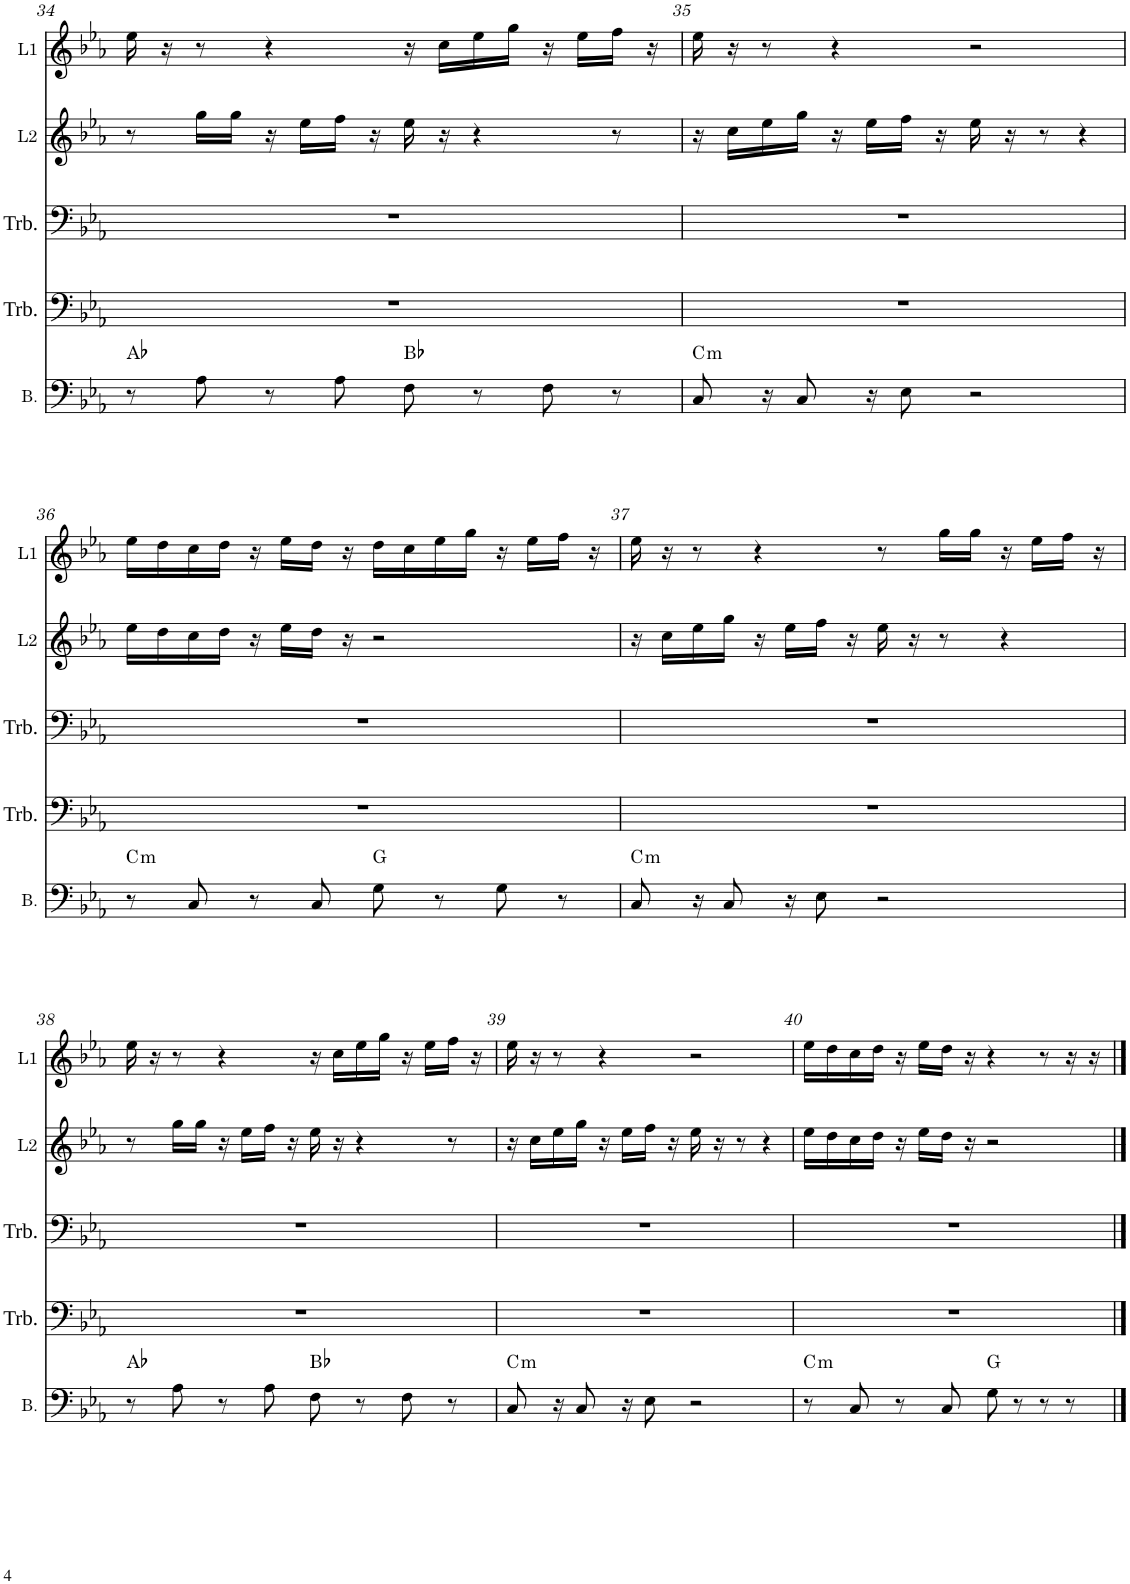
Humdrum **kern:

**kern	**harte	**kern	**kern	**kern	**kern
*part5	*part5	*part4	*part3	*part2	*part1
*staff5	*	*staff4	*staff3	*staff2	*staff1
*I"Bass	*	*I"Trombone	*I"Trombone	*I"Lead 2	*I"Lead 1
*I'B.	*	*I'Trb.	*I'Trb.	*I'L2	*I'L1
!!LO:PB:g=z
*clefF4	*	*clefF4	*clefF4	*clefG2	*clefG2
*	*	*	*	*Trd1c2	*Trd1c2
*k[b-e-a-]	*	*k[b-e-a-]	*k[b-e-a-]	*k[b-e-a-]	*k[b-e-a-]
*M4/4	*	*M4/4	*M4/4	*M4/4	*M4/4
=34	=34	=34	=34	=34	=34
8r	Ab:maj	1r	1r	8r	16ee-\
.	.	.	.	.	16r
8A-\	.	.	.	16gg\LL	8r
.	.	.	.	16gg\JJ	.
8r	.	.	.	16r	4r
.	.	.	.	16ee-\LL	.
8A-\	.	.	.	16ff\JJ	.
.	.	.	.	16r	.
8F\	Bb:maj	.	.	16ee-\	16r
.	.	.	.	16r	16cc\LL
8r	.	.	.	4r	16ee-\
.	.	.	.	.	16gg\JJ
8F\	.	.	.	.	16r
.	.	.	.	.	16ee-\LL
8r	.	.	.	8r	16ff\JJ
.	.	.	.	.	16r
=35	=35	=35	=35	=35	=35
!	!LO:H:kt=m	!	!	!	!
8C/	C:min	1r	1r	16r	16ee-\
.	.	.	.	16cc\LL	16r
16r	.	.	.	16ee-\	8r
8C/	.	.	.	16gg\JJ	.
.	.	.	.	16r	4r
16r	.	.	.	16ee-\LL	.
8E-\	.	.	.	16ff\JJ	.
.	.	.	.	16r	.
2r	.	.	.	16ee-\	2r
.	.	.	.	16r	.
.	.	.	.	8r	.
.	.	.	.	4r	.
!!LO:LB:g=z
=36	=36	=36	=36	=36	=36
!	!LO:H:kt=m	!	!	!	!
8r	C:min	1r	1r	16ee-\LL	16ee-\LL
.	.	.	.	16dd\	16dd\
8C/	.	.	.	16cc\	16cc\
.	.	.	.	16dd\JJ	16dd\JJ
8r	.	.	.	16r	16r
.	.	.	.	16ee-\LL	16ee-\LL
8C/	.	.	.	16dd\JJ	16dd\JJ
.	.	.	.	16r	16r
8G\	G:maj	.	.	2r	16dd\LL
.	.	.	.	.	16cc\
8r	.	.	.	.	16ee-\
.	.	.	.	.	16gg\JJ
8G\	.	.	.	.	16r
.	.	.	.	.	16ee-\LL
8r	.	.	.	.	16ff\JJ
.	.	.	.	.	16r
=37	=37	=37	=37	=37	=37
!	!LO:H:kt=m	!	!	!	!
8C/	C:min	1r	1r	16r	16ee-\
.	.	.	.	16cc\LL	16r
16r	.	.	.	16ee-\	8r
8C/	.	.	.	16gg\JJ	.
.	.	.	.	16r	4r
16r	.	.	.	16ee-\LL	.
8E-\	.	.	.	16ff\JJ	.
.	.	.	.	16r	.
2r	.	.	.	16ee-\	8r
.	.	.	.	16r	.
.	.	.	.	8r	16gg\LL
.	.	.	.	.	16gg\JJ
.	.	.	.	4r	16r
.	.	.	.	.	16ee-\LL
.	.	.	.	.	16ff\JJ
.	.	.	.	.	16r
!!LO:LB:g=z
=38	=38	=38	=38	=38	=38
8r	Ab:maj	1r	1r	8r	16ee-\
.	.	.	.	.	16r
8A-\	.	.	.	16gg\LL	8r
.	.	.	.	16gg\JJ	.
8r	.	.	.	16r	4r
.	.	.	.	16ee-\LL	.
8A-\	.	.	.	16ff\JJ	.
.	.	.	.	16r	.
8F\	Bb:maj	.	.	16ee-\	16r
.	.	.	.	16r	16cc\LL
8r	.	.	.	4r	16ee-\
.	.	.	.	.	16gg\JJ
8F\	.	.	.	.	16r
.	.	.	.	.	16ee-\LL
8r	.	.	.	8r	16ff\JJ
.	.	.	.	.	16r
=39	=39	=39	=39	=39	=39
!	!LO:H:kt=m	!	!	!	!
8C/	C:min	1r	1r	16r	16ee-\
.	.	.	.	16cc\LL	16r
16r	.	.	.	16ee-\	8r
8C/	.	.	.	16gg\JJ	.
.	.	.	.	16r	4r
16r	.	.	.	16ee-\LL	.
8E-\	.	.	.	16ff\JJ	.
.	.	.	.	16r	.
2r	.	.	.	16ee-\	2r
.	.	.	.	16r	.
.	.	.	.	8r	.
.	.	.	.	4r	.
=40	=40	=40	=40	=40	=40
!	!LO:H:kt=m	!	!	!	!
8r	C:min	1r	1r	16ee-\LL	16ee-\LL
.	.	.	.	16dd\	16dd\
8C/	.	.	.	16cc\	16cc\
.	.	.	.	16dd\JJ	16dd\JJ
8r	.	.	.	16r	16r
.	.	.	.	16ee-\LL	16ee-\LL
8C/	.	.	.	16dd\JJ	16dd\JJ
.	.	.	.	16r	16r
8G\	G:maj	.	.	2r	4r
8r	.	.	.	.	.
8r	.	.	.	.	8r
8r	.	.	.	.	16r
.	.	.	.	.	16r
==	==	==	==	==	==
*-	*-	*-	*-	*-	*-
